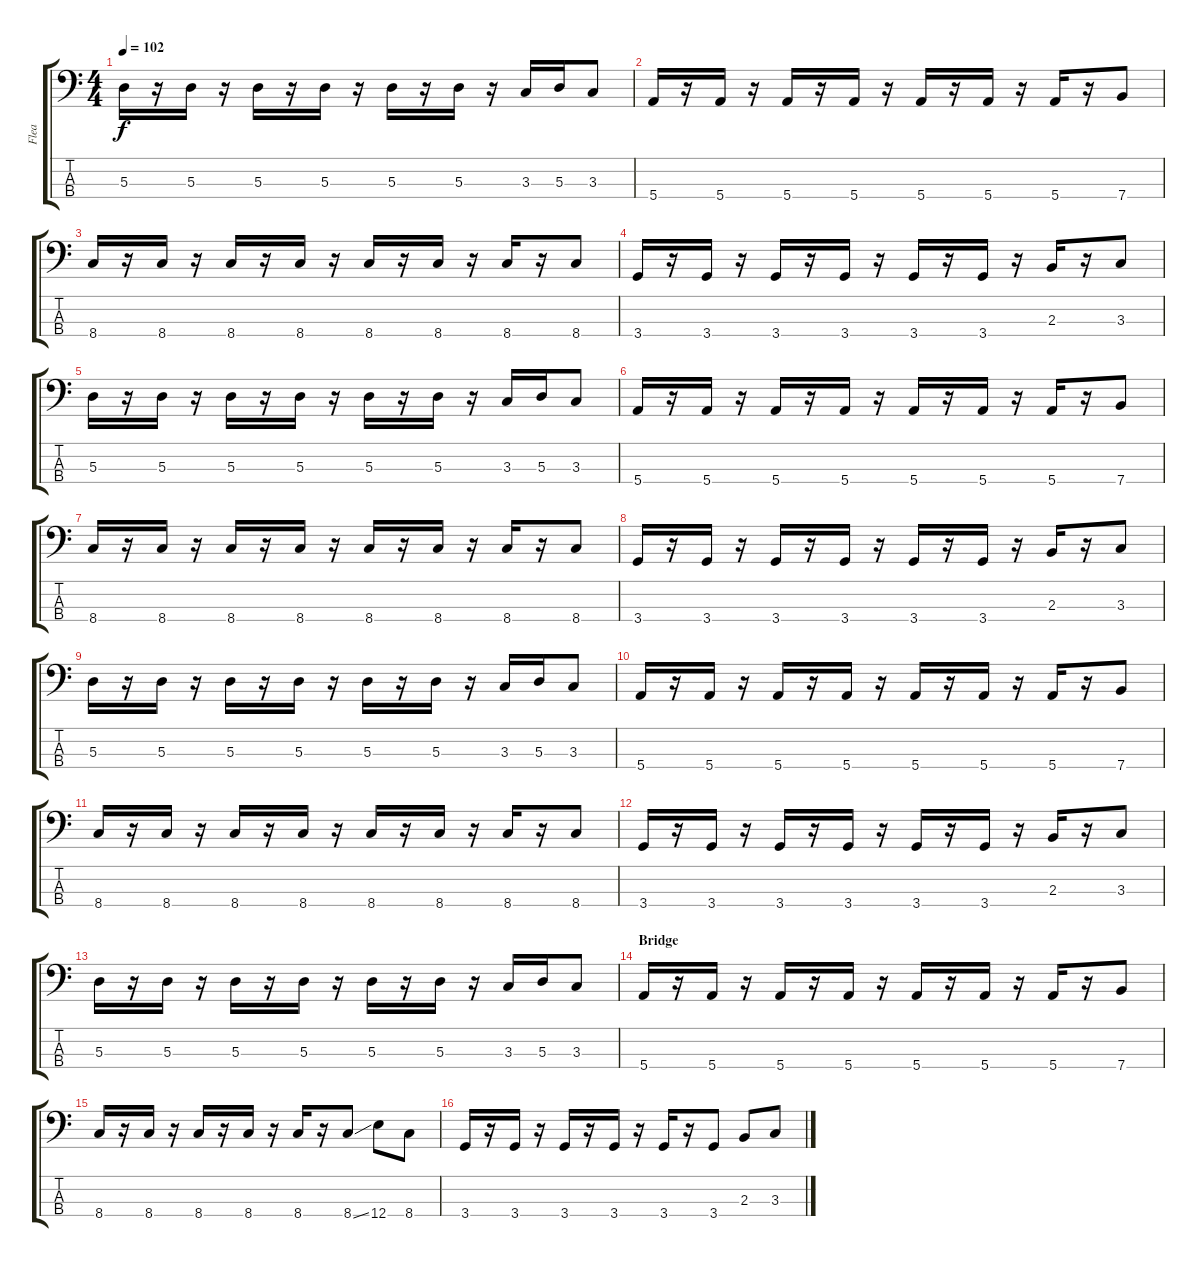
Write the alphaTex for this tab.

\track ("Flea" "Flea") {instrument electricbassfinger}
\staff {score tabs}
\tuning (G2 D2 A1 E1) {hide}
\ts (4 4)
\tempo 102
\clef f4
\ks c
5.3.16{dy f} r.16 5.3.16 r.16 5.3.16 r.16 5.3.16 r.16 5.3.16 r.16 5.3.16 r.16 3.3.16 5.3.16 3.3.8 |
5.4.16 r.16 5.4.16 r.16 5.4.16 r.16 5.4.16 r.16 5.4.16 r.16 5.4.16 r.16 5.4.16 r.16 7.4.8 |
8.4.16 r.16 8.4.16 r.16 8.4.16 r.16 8.4.16 r.16 8.4.16 r.16 8.4.16 r.16 8.4.16 r.16 8.4.8 |
3.4.16 r.16 3.4.16 r.16 3.4.16 r.16 3.4.16 r.16 3.4.16 r.16 3.4.16 r.16 2.3.16 r.16 3.3.8 |
5.3.16 r.16 5.3.16 r.16 5.3.16 r.16 5.3.16 r.16 5.3.16 r.16 5.3.16 r.16 3.3.16 5.3.16 3.3.8 |
5.4.16 r.16 5.4.16 r.16 5.4.16 r.16 5.4.16 r.16 5.4.16 r.16 5.4.16 r.16 5.4.16 r.16 7.4.8 |
8.4.16 r.16 8.4.16 r.16 8.4.16 r.16 8.4.16 r.16 8.4.16 r.16 8.4.16 r.16 8.4.16 r.16 8.4.8 |
3.4.16 r.16 3.4.16 r.16 3.4.16 r.16 3.4.16 r.16 3.4.16 r.16 3.4.16 r.16 2.3.16 r.16 3.3.8 |
5.3.16 r.16 5.3.16 r.16 5.3.16 r.16 5.3.16 r.16 5.3.16 r.16 5.3.16 r.16 3.3.16 5.3.16 3.3.8 |
5.4.16 r.16 5.4.16 r.16 5.4.16 r.16 5.4.16 r.16 5.4.16 r.16 5.4.16 r.16 5.4.16 r.16 7.4.8 |
8.4.16 r.16 8.4.16 r.16 8.4.16 r.16 8.4.16 r.16 8.4.16 r.16 8.4.16 r.16 8.4.16 r.16 8.4.8 |
3.4.16 r.16 3.4.16 r.16 3.4.16 r.16 3.4.16 r.16 3.4.16 r.16 3.4.16 r.16 2.3.16 r.16 3.3.8 |
5.3.16 r.16 5.3.16 r.16 5.3.16 r.16 5.3.16 r.16 5.3.16 r.16 5.3.16 r.16 3.3.16 5.3.16 3.3.8 |
\section ("" "Bridge")
5.4.16 r.16 5.4.16 r.16 5.4.16 r.16 5.4.16 r.16 5.4.16 r.16 5.4.16 r.16 5.4.16 r.16 7.4.8 |
8.4.16 r.16 8.4.16 r.16 8.4.16 r.16 8.4.16 r.16 8.4.16 r.16 8.4{ss}.8 12.4.8 8.4.8 |
3.4.16 r.16 3.4.16 r.16 3.4.16 r.16 3.4.16 r.16 3.4.16 r.16 3.4.8 2.3.8 3.3.8
